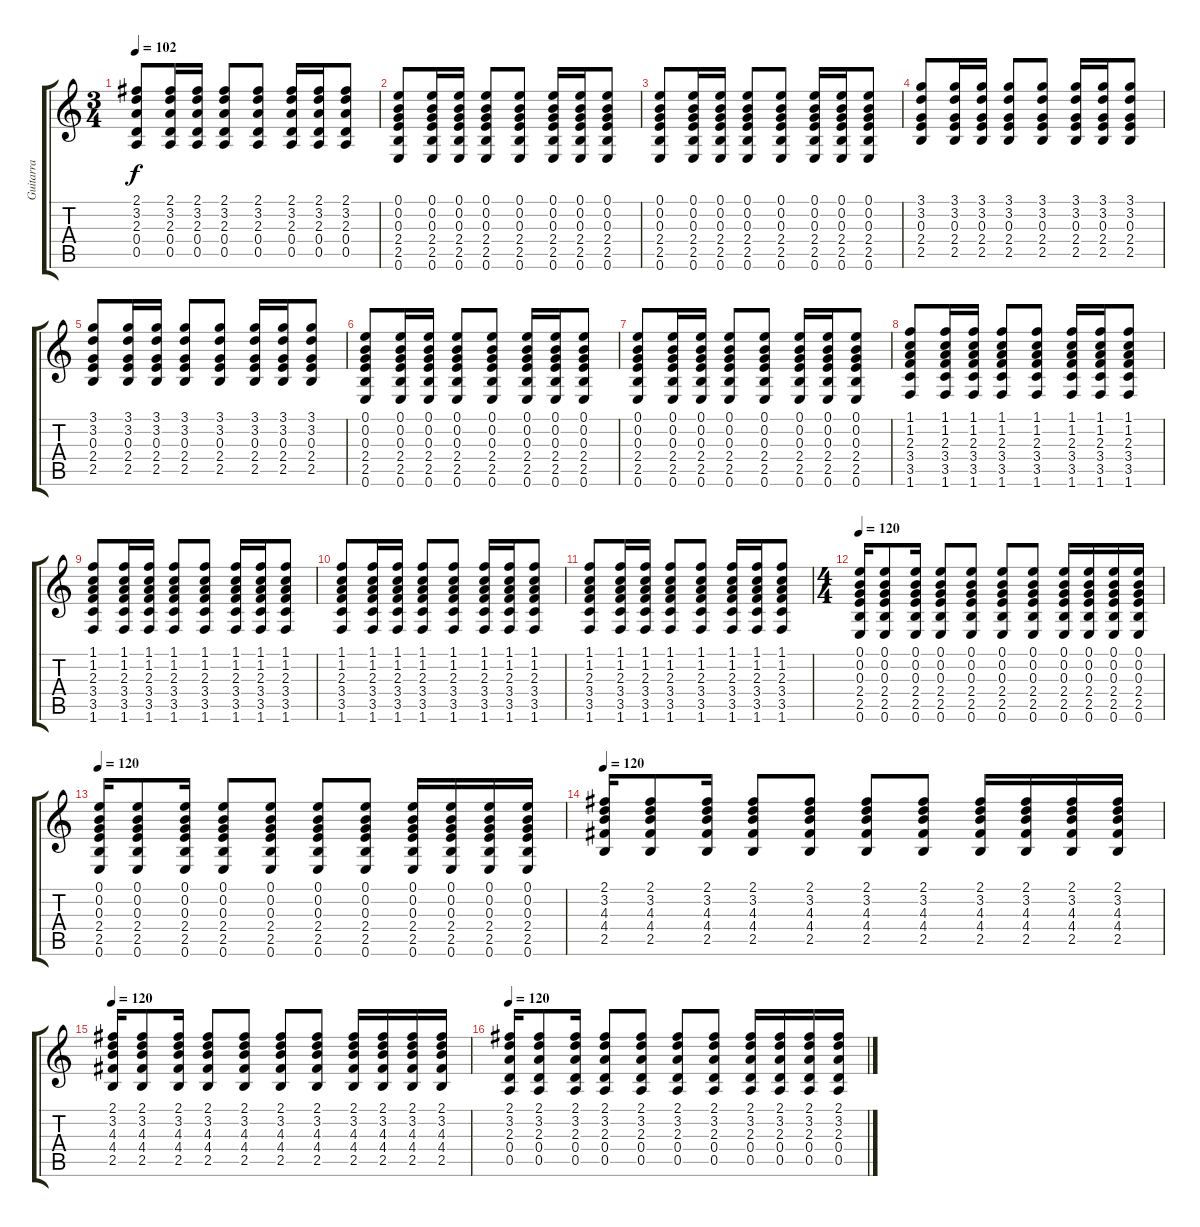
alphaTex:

\track ("Guitarra" "Guitarra") {instrument acousticguitarsteel}
\staff {score tabs}
\tuning (E4 B3 G3 D3 A2 E2) {hide}
\ts (3 4)
\tempo 102
\clef g2
\ks c
(2.1 3.2 2.3 0.4 0.5).8{dy f} (2.1 3.2 2.3 0.4 0.5).16 (2.1 3.2 2.3 0.4 0.5).16 (2.1 3.2 2.3 0.4 0.5).8 (2.1 3.2 2.3 0.4 0.5).8 (2.1 3.2 2.3 0.4 0.5).16 (2.1 3.2 2.3 0.4 0.5).16 (2.1 3.2 2.3 0.4 0.5).8 |
(0.1 0.2 0.3 2.4 2.5 0.6).8 (0.1 0.2 0.3 2.4 2.5 0.6).16 (0.1 0.2 0.3 2.4 2.5 0.6).16 (0.1 0.2 0.3 2.4 2.5 0.6).8 (0.1 0.2 0.3 2.4 2.5 0.6).8 (0.1 0.2 0.3 2.4 2.5 0.6).16 (0.1 0.2 0.3 2.4 2.5 0.6).16 (0.1 0.2 0.3 2.4 2.5 0.6).8 |
(0.1 0.2 0.3 2.4 2.5 0.6).8 (0.1 0.2 0.3 2.4 2.5 0.6).16 (0.1 0.2 0.3 2.4 2.5 0.6).16 (0.1 0.2 0.3 2.4 2.5 0.6).8 (0.1 0.2 0.3 2.4 2.5 0.6).8 (0.1 0.2 0.3 2.4 2.5 0.6).16 (0.1 0.2 0.3 2.4 2.5 0.6).16 (0.1 0.2 0.3 2.4 2.5 0.6).8 |
(3.1 3.2 0.3 2.4 2.5).8 (3.1 3.2 0.3 2.4 2.5).16 (3.1 3.2 0.3 2.4 2.5).16 (3.1 3.2 0.3 2.4 2.5).8 (3.1 3.2 0.3 2.4 2.5).8 (3.1 3.2 0.3 2.4 2.5).16 (3.1 3.2 0.3 2.4 2.5).16 (3.1 3.2 0.3 2.4 2.5).8 |
(3.1 3.2 0.3 2.4 2.5).8 (3.1 3.2 0.3 2.4 2.5).16 (3.1 3.2 0.3 2.4 2.5).16 (3.1 3.2 0.3 2.4 2.5).8 (3.1 3.2 0.3 2.4 2.5).8 (3.1 3.2 0.3 2.4 2.5).16 (3.1 3.2 0.3 2.4 2.5).16 (3.1 3.2 0.3 2.4 2.5).8 |
(0.1 0.2 0.3 2.4 2.5 0.6).8 (0.1 0.2 0.3 2.4 2.5 0.6).16 (0.1 0.2 0.3 2.4 2.5 0.6).16 (0.1 0.2 0.3 2.4 2.5 0.6).8 (0.1 0.2 0.3 2.4 2.5 0.6).8 (0.1 0.2 0.3 2.4 2.5 0.6).16 (0.1 0.2 0.3 2.4 2.5 0.6).16 (0.1 0.2 0.3 2.4 2.5 0.6).8 |
(0.1 0.2 0.3 2.4 2.5 0.6).8 (0.1 0.2 0.3 2.4 2.5 0.6).16 (0.1 0.2 0.3 2.4 2.5 0.6).16 (0.1 0.2 0.3 2.4 2.5 0.6).8 (0.1 0.2 0.3 2.4 2.5 0.6).8 (0.1 0.2 0.3 2.4 2.5 0.6).16 (0.1 0.2 0.3 2.4 2.5 0.6).16 (0.1 0.2 0.3 2.4 2.5 0.6).8 |
(1.1 1.2 2.3 3.4 3.5 1.6).8 (1.1 1.2 2.3 3.4 3.5 1.6).16 (1.1 1.2 2.3 3.4 3.5 1.6).16 (1.1 1.2 2.3 3.4 3.5 1.6).8 (1.1 1.2 2.3 3.4 3.5 1.6).8 (1.1 1.2 2.3 3.4 3.5 1.6).16 (1.1 1.2 2.3 3.4 3.5 1.6).16 (1.1 1.2 2.3 3.4 3.5 1.6).8 |
(1.1 1.2 2.3 3.4 3.5 1.6).8 (1.1 1.2 2.3 3.4 3.5 1.6).16 (1.1 1.2 2.3 3.4 3.5 1.6).16 (1.1 1.2 2.3 3.4 3.5 1.6).8 (1.1 1.2 2.3 3.4 3.5 1.6).8 (1.1 1.2 2.3 3.4 3.5 1.6).16 (1.1 1.2 2.3 3.4 3.5 1.6).16 (1.1 1.2 2.3 3.4 3.5 1.6).8 |
(1.1 1.2 2.3 3.4 3.5 1.6).8 (1.1 1.2 2.3 3.4 3.5 1.6).16 (1.1 1.2 2.3 3.4 3.5 1.6).16 (1.1 1.2 2.3 3.4 3.5 1.6).8 (1.1 1.2 2.3 3.4 3.5 1.6).8 (1.1 1.2 2.3 3.4 3.5 1.6).16 (1.1 1.2 2.3 3.4 3.5 1.6).16 (1.1 1.2 2.3 3.4 3.5 1.6).8 |
(1.1 1.2 2.3 3.4 3.5 1.6).8 (1.1 1.2 2.3 3.4 3.5 1.6).16 (1.1 1.2 2.3 3.4 3.5 1.6).16 (1.1 1.2 2.3 3.4 3.5 1.6).8 (1.1 1.2 2.3 3.4 3.5 1.6).8 (1.1 1.2 2.3 3.4 3.5 1.6).16 (1.1 1.2 2.3 3.4 3.5 1.6).16 (1.1 1.2 2.3 3.4 3.5 1.6).8 |
\ts (4 4)
\tempo 120
(0.1 0.2 0.3 2.4 2.5 0.6).16 (0.1 0.2 0.3 2.4 2.5 0.6).8 (0.1 0.2 0.3 2.4 2.5 0.6).16 (0.1 0.2 0.3 2.4 2.5 0.6).8 (0.1 0.2 0.3 2.4 2.5 0.6).8 (0.1 0.2 0.3 2.4 2.5 0.6).8 (0.1 0.2 0.3 2.4 2.5 0.6).8 (0.1 0.2 0.3 2.4 2.5 0.6).16 (0.1 0.2 0.3 2.4 2.5 0.6).16 (0.1 0.2 0.3 2.4 2.5 0.6).16 (0.1 0.2 0.3 2.4 2.5 0.6).16 |
\tempo 120
(0.1 0.2 0.3 2.4 2.5 0.6).16 (0.1 0.2 0.3 2.4 2.5 0.6).8 (0.1 0.2 0.3 2.4 2.5 0.6).16 (0.1 0.2 0.3 2.4 2.5 0.6).8 (0.1 0.2 0.3 2.4 2.5 0.6).8 (0.1 0.2 0.3 2.4 2.5 0.6).8 (0.1 0.2 0.3 2.4 2.5 0.6).8 (0.1 0.2 0.3 2.4 2.5 0.6).16 (0.1 0.2 0.3 2.4 2.5 0.6).16 (0.1 0.2 0.3 2.4 2.5 0.6).16 (0.1 0.2 0.3 2.4 2.5 0.6).16 |
\tempo 120
(2.1 3.2 4.3 4.4 2.5).16 (2.1 3.2 4.3 4.4 2.5).8 (2.1 3.2 4.3 4.4 2.5).16 (2.1 3.2 4.3 4.4 2.5).8 (2.1 3.2 4.3 4.4 2.5).8 (2.1 3.2 4.3 4.4 2.5).8 (2.1 3.2 4.3 4.4 2.5).8 (2.1 3.2 4.3 4.4 2.5).16 (2.1 3.2 4.3 4.4 2.5).16 (2.1 3.2 4.3 4.4 2.5).16 (2.1 3.2 4.3 4.4 2.5).16 |
\tempo 120
(2.1 3.2 4.3 4.4 2.5).16 (2.1 3.2 4.3 4.4 2.5).8 (2.1 3.2 4.3 4.4 2.5).16 (2.1 3.2 4.3 4.4 2.5).8 (2.1 3.2 4.3 4.4 2.5).8 (2.1 3.2 4.3 4.4 2.5).8 (2.1 3.2 4.3 4.4 2.5).8 (2.1 3.2 4.3 4.4 2.5).16 (2.1 3.2 4.3 4.4 2.5).16 (2.1 3.2 4.3 4.4 2.5).16 (2.1 3.2 4.3 4.4 2.5).16 |
\tempo 120
(2.1 3.2 2.3 0.4 0.5).16 (2.1 3.2 2.3 0.4 0.5).8 (2.1 3.2 2.3 0.4 0.5).16 (2.1 3.2 2.3 0.4 0.5).8 (2.1 3.2 2.3 0.4 0.5).8 (2.1 3.2 2.3 0.4 0.5).8 (2.1 3.2 2.3 0.4 0.5).8 (2.1 3.2 2.3 0.4 0.5).16 (2.1 3.2 2.3 0.4 0.5).16 (2.1 3.2 2.3 0.4 0.5).16 (2.1 3.2 2.3 0.4 0.5).16
